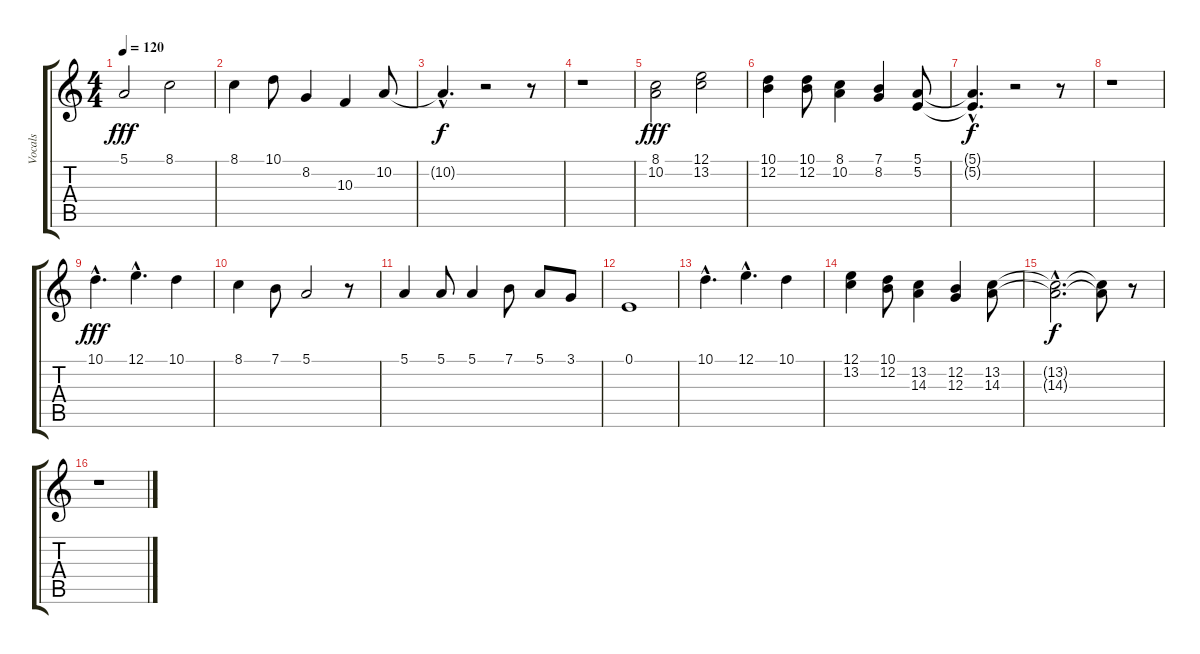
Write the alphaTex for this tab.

\track ("Vocals" "Vocals") {instrument lead3calliope}
\staff {score tabs}
\tuning (E4 B3 G3 D3 A2 D2) {hide}
\ts (4 4)
\tempo 120
\clef g2
\ks c
5.1.2{dy fff} 8.1.2 |
8.1.4 10.1.8 8.2.4 10.3.4 10.2.8 |
10.2{hac t}.4{d dy f} r.2 r.8 |
r.1 |
(8.1 10.2).2{dy fff} (12.1 13.2).2 |
(10.1 12.2).4 (10.1 12.2).8 (8.1 10.2).4 (7.1 8.2).4 (5.1 5.2).8 |
(5.1{hac t} 5.2{hac t}).4{d dy f} r.2 r.8 |
r.1 |
10.1{hac}.4{d dy fff} 12.1{hac}.4{d} 10.1.4 |
8.1.4 7.1.8 5.1.2 r.8 |
5.1.4 5.1.8 5.1.4 7.1.8 5.1.8 3.1.8 |
0.1.1 |
10.1{hac}.4{d} 12.1{hac}.4{d} 10.1.4 |
(12.1 13.2).4 (10.1 12.2).8 (13.2 14.3).4 (12.2 12.3).4 (13.2 14.3).8 |
(13.2{hac t} 14.3{hac t}).2{d dy f} (13.2{t} 14.3{t}).8 r.8 |
r.1
